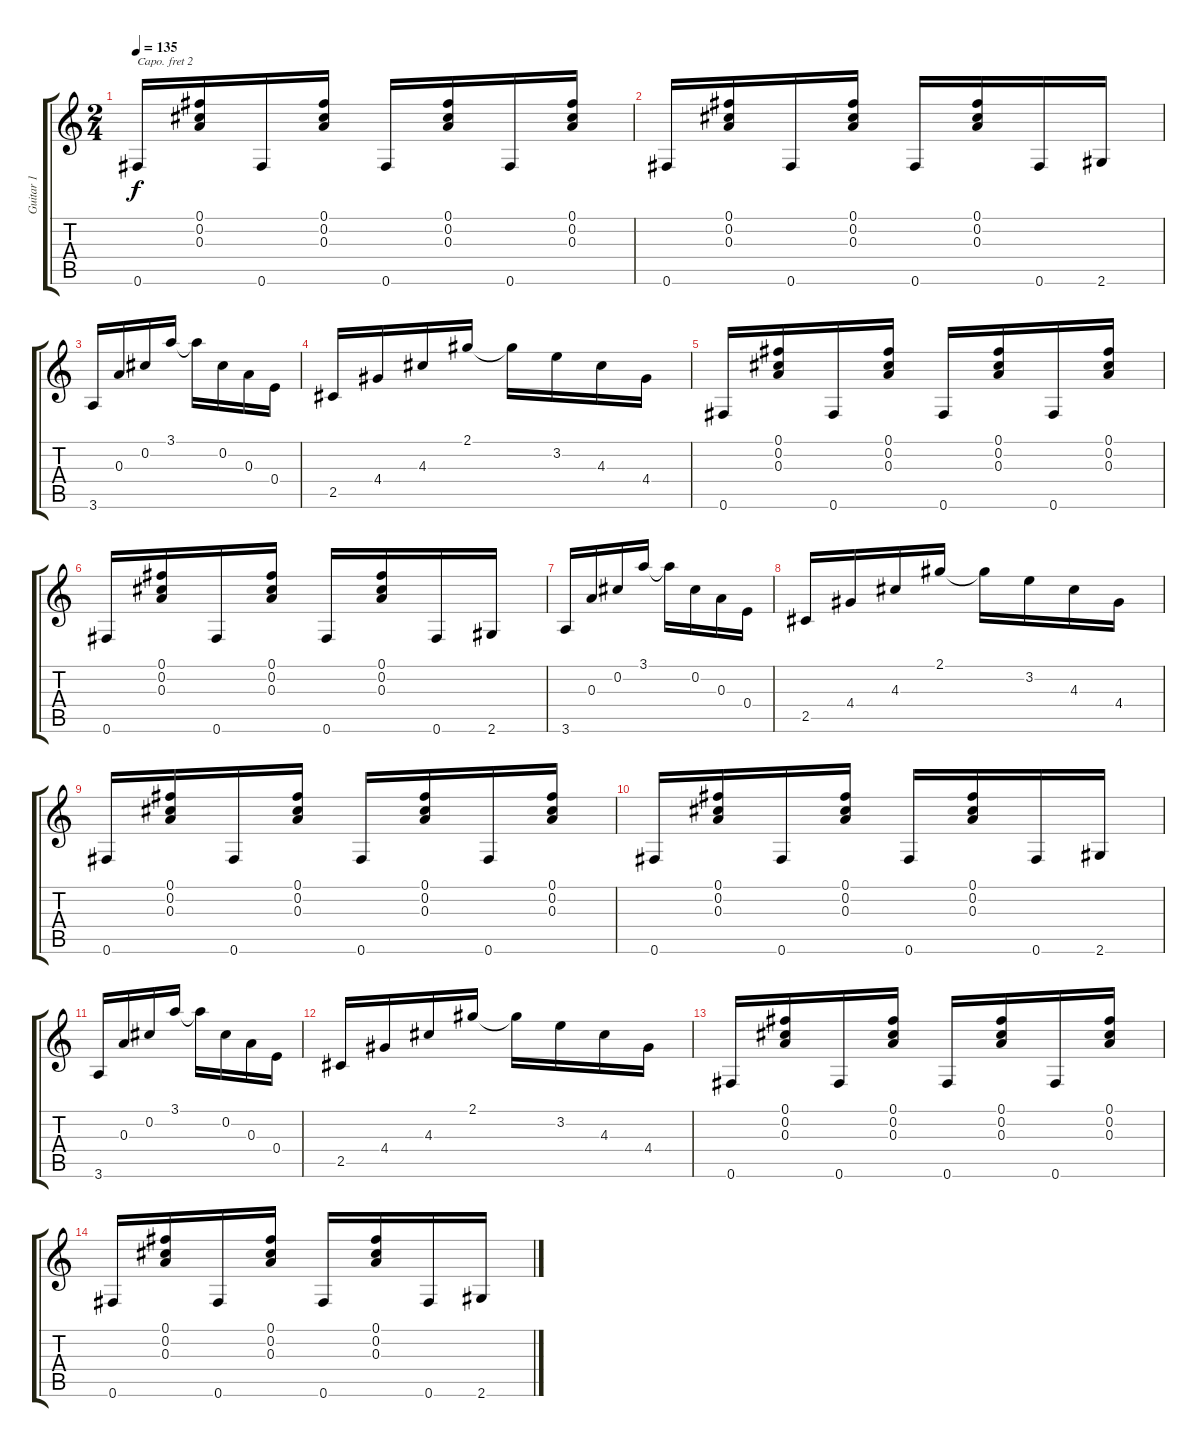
\track ("Guitar 1" "Guitar 1") {instrument acousticguitarsteel}
\staff {score tabs}
\capo 2
\tuning (E4 B3 G3 D3 A2 E2) {hide}
\ts (2 4)
\tempo 135
\clef g2
\ks c
0.6.16{dy f} (0.1 0.2 0.3).16 0.6.16 (0.1 0.2 0.3).16 0.6.16 (0.1 0.2 0.3).16 0.6.16 (0.1 0.2 0.3).16 |
0.6.16 (0.1 0.2 0.3).16 0.6.16 (0.1 0.2 0.3).16 0.6.16 (0.1 0.2 0.3).16 0.6.16 2.6.16 |
3.6.16 0.3.16 0.2.16 3.1.16 3.1{t}.16 0.2.16 0.3.16 0.4.16 |
2.5.16 4.4.16 4.3.16 2.1.16 2.1{t}.16 3.2.16 4.3.16 4.4.16 |
0.6.16 (0.1 0.2 0.3).16 0.6.16 (0.1 0.2 0.3).16 0.6.16 (0.1 0.2 0.3).16 0.6.16 (0.1 0.2 0.3).16 |
0.6.16 (0.1 0.2 0.3).16 0.6.16 (0.1 0.2 0.3).16 0.6.16 (0.1 0.2 0.3).16 0.6.16 2.6.16 |
3.6.16 0.3.16 0.2.16 3.1.16 3.1{t}.16 0.2.16 0.3.16 0.4.16 |
2.5.16 4.4.16 4.3.16 2.1.16 2.1{t}.16 3.2.16 4.3.16 4.4.16 |
0.6.16 (0.1 0.2 0.3).16 0.6.16 (0.1 0.2 0.3).16 0.6.16 (0.1 0.2 0.3).16 0.6.16 (0.1 0.2 0.3).16 |
0.6.16 (0.1 0.2 0.3).16 0.6.16 (0.1 0.2 0.3).16 0.6.16 (0.1 0.2 0.3).16 0.6.16 2.6.16 |
3.6.16 0.3.16 0.2.16 3.1.16 3.1{t}.16 0.2.16 0.3.16 0.4.16 |
2.5.16 4.4.16 4.3.16 2.1.16 2.1{t}.16 3.2.16 4.3.16 4.4.16 |
0.6.16 (0.1 0.2 0.3).16 0.6.16 (0.1 0.2 0.3).16 0.6.16 (0.1 0.2 0.3).16 0.6.16 (0.1 0.2 0.3).16 |
0.6.16 (0.1 0.2 0.3).16 0.6.16 (0.1 0.2 0.3).16 0.6.16 (0.1 0.2 0.3).16 0.6.16 2.6.16
